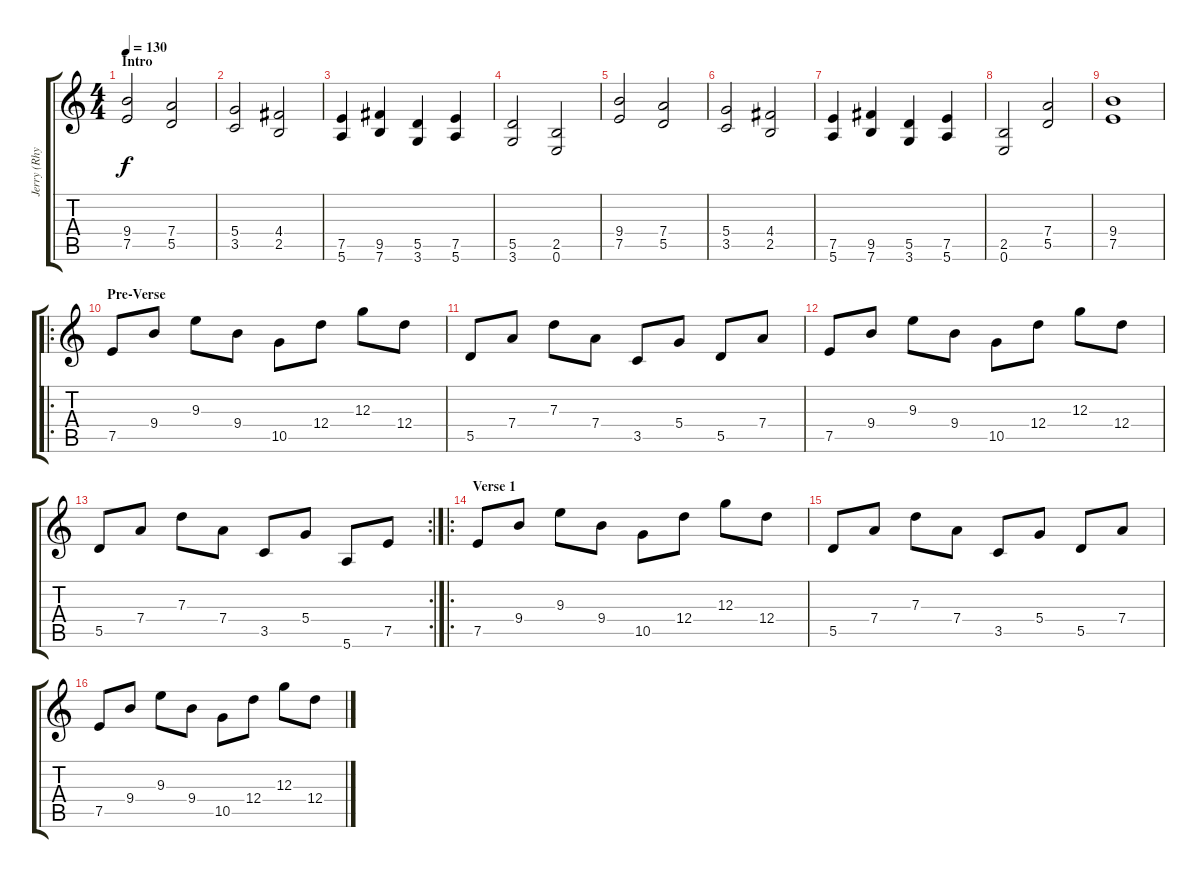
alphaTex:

\track ("Jerry (Rhythm)" "Jerry (Rhy") {instrument distortionguitar}
\staff {score tabs}
\tuning (E4 B3 G3 D3 A2 E2) {hide}
\ts (4 4)
\section ("" "Intro")
\tempo 130
\clef g2
\ks c
(9.4 7.5).2{dy f instrument distortionguitar} (7.4 5.5).2 |
(5.4 3.5).2 (4.4 2.5).2 |
(7.5 5.6).4 (9.5 7.6).4 (5.5 3.6).4 (7.5 5.6).4 |
(5.5 3.6).2 (2.5 0.6).2 |
(9.4 7.5).2 (7.4 5.5).2 |
(5.4 3.5).2 (4.4 2.5).2 |
(7.5 5.6).4 (9.5 7.6).4 (5.5 3.6).4 (7.5 5.6).4 |
(2.5 0.6).2 (7.4 5.5).2 |
(9.4 7.5).1 |
\ro
\section ("" "Pre-Verse")
7.5.8 9.4.8 9.3.8 9.4.8 10.5.8 12.4.8 12.3.8 12.4.8 |
5.5.8 7.4.8 7.3.8 7.4.8 3.5.8 5.4.8 5.5.8 7.4.8 |
7.5.8 9.4.8 9.3.8 9.4.8 10.5.8 12.4.8 12.3.8 12.4.8 |
\rc 2
5.5.8 7.4.8 7.3.8 7.4.8 3.5.8 5.4.8 5.6.8 7.5.8 |
\ro
\section ("" "Verse 1")
7.5.8 9.4.8 9.3.8 9.4.8 10.5.8 12.4.8 12.3.8 12.4.8 |
5.5.8 7.4.8 7.3.8 7.4.8 3.5.8 5.4.8 5.5.8 7.4.8 |
7.5.8 9.4.8 9.3.8 9.4.8 10.5.8 12.4.8 12.3.8 12.4.8
